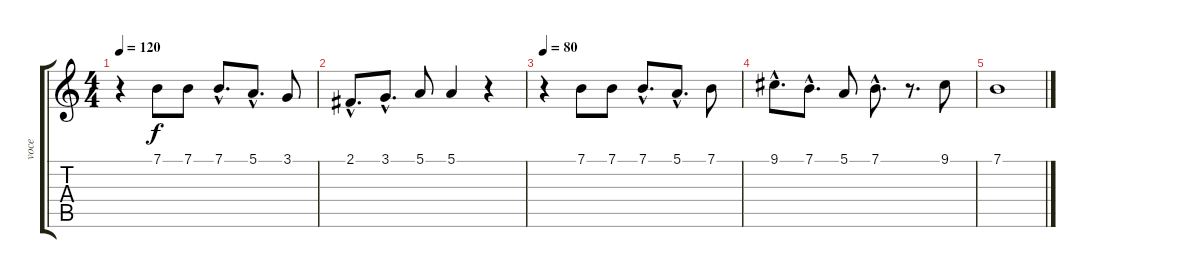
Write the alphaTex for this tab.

\track ("voce" "voce") {instrument baritonesax}
\staff {score tabs}
\tuning (E4 B3 G3 D3 A2 E2) {hide}
\ts (4 4)
\tempo 120
\clef g2
\ks c
r.4{dy f} 7.1.8 7.1.8 7.1{hac}.8{d} 5.1{hac}.8{d} 3.1.8 |
2.1{hac}.8{d} 3.1{hac}.8{d} 5.1.8 5.1.4 r.4 |
\tempo 80
r.4 7.1.8 7.1.8 7.1{hac}.8{d} 5.1{hac}.8{d} 7.1.8 |
9.1{hac}.8{d} 7.1{hac}.8{d} 5.1.8 7.1{hac}.8{d} r.8{d} 9.1.8 |
7.1.1
